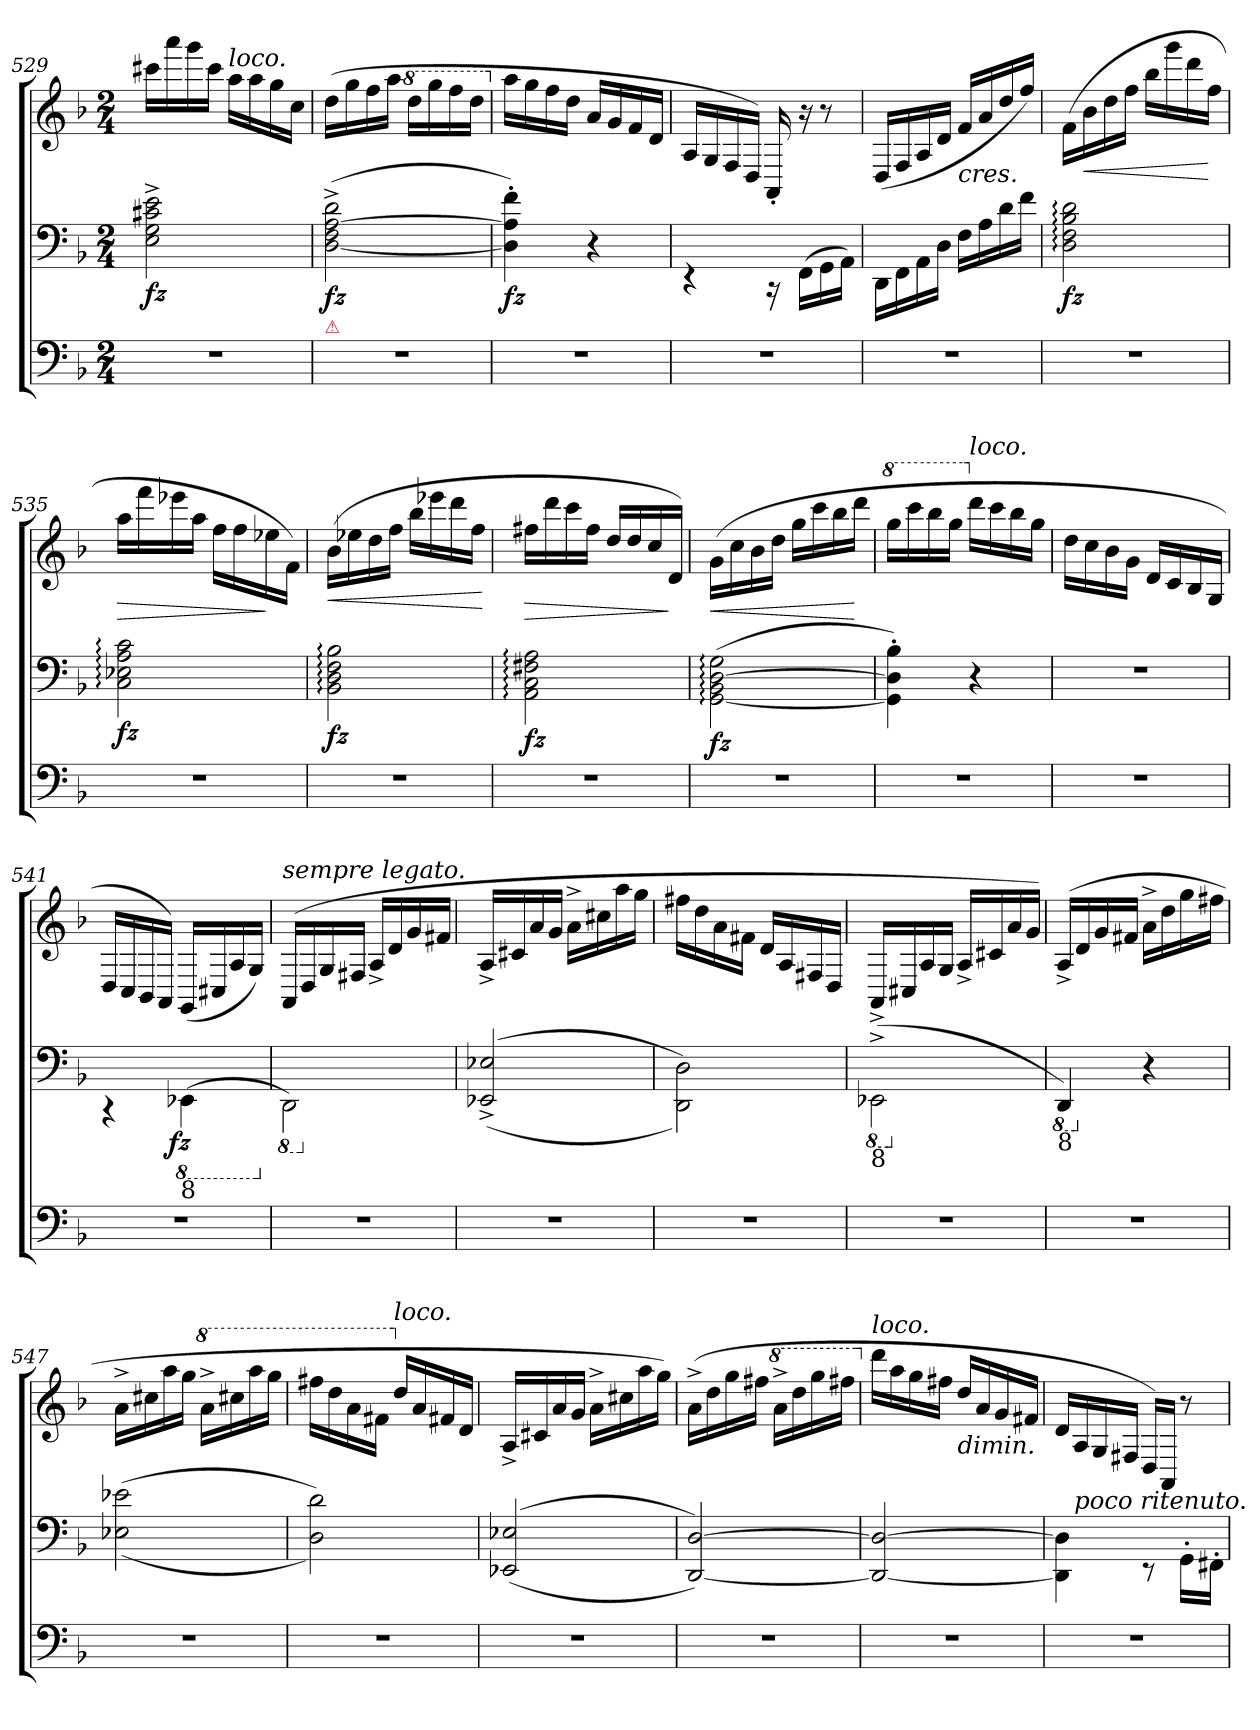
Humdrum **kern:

**kern	**kern	**kern	**dynam
*part2	*part1	*part1	*part1
*staff3	*staff2	*staff1	*staff1/2
*clefF4	*clefF4	*clefG2	*
*k[b-]	*k[b-]	*k[b-]	*
*F:	*F:	*F:	*
*M2/4	*M2/4	*M2/4	*
=529	=529	=529	=529
!	!	!	!LO:DY:b=2
2r	2E^< 2G^< 2c#X^< 2e^<	16ccc#XLL	fz
.	.	16aaa	.
.	.	16ggg	.
.	.	16ccc#JJ	.
!	!	!LO:TX:a:i:t=loco.	!
.	.	16aaLL	.
.	.	16aa	.
.	.	16gg	.
.	.	16ccJJ	.
=530	=530	=530	=530
!	!LO:TX:b:color=crimson:t=⚠	!	!
!	!	!	!LO:DY:b=2
2r	(>[2D^< 2F^< [2A^< 2d^<	(>16ddLL	fz
.	.	16gg	.
.	.	16ff	.
.	.	16aaJJ	.
*	*	*8va	*
.	.	16dddLL	.
.	.	16ggg	.
.	.	16fff	.
.	.	16dddJJ	.
=531	=531	=531	=531
*	*	*X8va	*
!	!	!	!LO:DY:b=2
2r	4D]'> 4A]'> 4f'>)	16aaLL	fz
.	.	16gg	.
.	.	16ff	.
.	.	16ddJJ	.
.	4r	16a/LL	.
.	.	16g/	.
.	.	16f/	.
.	.	16d/JJ	.
=532	=532	=532	=532
2r	4rEE	16A/LL	.
.	.	16G/	.
.	.	16F/	.
.	.	16D/JJ)	.
.	16rCC	16AA'>/	.
.	(16FF\LL	16r	.
.	16GG\	8r	.
.	16AA\JJ)	.	.
=533	=533	=533	=533
2r	16DD\LL	(>16D/LL	.
.	16FF\	16F/	.
.	16AA\	16A/	.
.	16D\JJ	16d\JJ	.
!	!	!LO:TX:b:i:t=cres.	!
.	16FLL	16f/LL	.
.	16A	16a/	.
.	16d	16dd/	.
.	16fJJ	16ff/JJ)	.
=534	=534	=534	=534
!	!	!	!LO:DY:b=2
2r	2D: 2F: 2B-: 2d:	(16fLL	fz
!	!	!	!LO:HP:b
.	.	16b-	<
.	.	16dd	.
.	.	16ffJJ	.
.	.	16bb-LL	.
.	.	16ggg	.
.	.	16ddd	.
.	.	16ffJJ	[
=535	=535	=535	=535
!	!	!	!LO:HP:b
!	!	!	!LO:DY:n=1:b=2
2r	2C: 2E-X: 2A: 2c:	16aaLL	> fz
.	.	16fff	.
.	.	16eee-X	.
.	.	16aaJJ	.
.	.	16ffLL	.
.	.	16ff	.
.	.	16ee-X	]
.	.	16fJJ)	.
=536	=536	=536	=536
!	!	!	!LO:HP:b
!	!	!	!LO:DY:n=1:b=2
2r	2BB-: 2D: 2F: 2B-:	(>16b-LL	< fz
.	.	16ee-X	.
.	.	16dd	.
.	.	16ffJJ	.
.	.	16bb-LL	.
.	.	16eee-X	.
.	.	16ddd	.
.	.	16ffJJ	.
.	.	.	[
=537	=537	=537	=537
!	!	!	!LO:HP:b
!	!	!	!LO:DY:n=1:b=2
2r	2AA: 2C: 2F#X: 2A:	16ff#XLL	> fz
.	.	16ddd	.
.	.	16ccc	.
.	.	16ff#JJ	.
.	.	16dd/LL	.
.	.	16dd/	.
.	.	16cc/	.
.	.	16d/JJ)	]
=538	=538	=538	=538
!	!	!	!LO:HP:b
!	!	!	!LO:DY:n=1:b=2
2r	([2GG:\ 2BB-:\ [2D:\ 2G:\	(>16gLL	< fz
.	.	16cc	.
.	.	16b-	.
.	.	16ddJJ	.
.	.	16ggLL	.
.	.	16ccc	.
.	.	16bb-	.
.	.	16dddJJ	[
=539	=539	=539	=539
*	*	*8va	*
2r	4GG]'> 4D]'> 4B-'>)	16gggLL	.
.	.	16cccc	.
.	.	16bbb-	.
.	.	16gggJJ	.
*	*	*X8va	*
!	!	!LO:TX:a:i:t=loco.	!
.	4r	16dddLL	.
.	.	16ccc	.
.	.	16bb-	.
.	.	16ggJJ	.
=540	=540	=540	=540
2r	2rF	16ddLL	.
.	.	16cc	.
.	.	16b-	.
.	.	16gJJ	.
.	.	16dLL	.
.	.	16c	.
.	.	16B-	.
.	.	16G/JJ	.
=541	=541	=541	=541
*	*^	*	*
2r	4rCC	8..ryy	16D/LL	.
.	.	.	16C/	.
.	.	.	16BB-/	.
.	.	.	16AA/JJ)	.
!	!	!	!	!LO:DY:b=2
.	.	4ryy	.	fz
*	*8ba	*	*	*
!	!LO:TX:b:t=8	!	!	!
.	(<4EEE-X\	.	(>16GG/LL	.
.	.	.	16C#X	.
.	.	.	16A/	.
.	.	.	16G/JJ)	.
.	.	32ryy	.	.
*	*v	*v	*	*
=542	=542	=542	=542
*	*X8ba	*	*
*	*8ba	*	*
*	*^	*	*
!	!	!	!LO:TX:a:i:t=sempre legato.	!
!	!LO:TX:b:t=8	!	!	!
*	*v	*v	*	*
2r	2DDD\)	(>16AA/LL	.
.	.	16D/	.
.	.	16G/	.
.	.	16F#XJJ	.
.	.	16A^>/LL	.
.	.	16d	.
.	.	16g	.
.	.	16f#XJJ	.
=543	=543	=543	=543
*	*X8ba	*	*
2r	(<(>2EE-X^< 2E-X^<	16A^>LL	.
.	.	16c#X	.
.	.	16a	.
.	.	16gJJ	.
.	.	16a^>LL	.
.	.	16cc#X	.
.	.	16aa	.
.	.	16ggJJ	.
=544	=544	=544	=544
2r	2DD\ 2D\))	16ff#X\LL	.
.	.	16dd\	.
.	.	16a\	.
.	.	16f#X\JJ	.
.	.	16dLL	.
.	.	16A/	.
.	.	16F#X	.
.	.	16D/JJ	.
=545	=545	=545	=545
*	*8ba	*	*
!	!LO:TX:b:t=8	!	!
2r	(<2EEE-X^<\	16AA^>/LL	.
.	.	16C#X	.
.	.	16A/	.
.	.	16G/JJ	.
.	.	16A^>/LL	.
.	.	16c#X	.
.	.	16a	.
.	.	16gJJ)	.
=546	=546	=546	=546
*	*X8ba	*	*
*	*8ba	*	*
!	!LO:TX:b:t=8	!	!
2r	4DDD)	(>16A^<LL	.
.	.	16d	.
.	.	16g	.
.	.	16f#XJJ	.
*	*X8ba	*	*
.	4r	16a^>LL	.
.	.	16dd	.
.	.	16gg	.
.	.	16ff#XJJ	.
=547	=547	=547	=547
2r	(<(>2E-X 2e-X	16a^>LL	.
.	.	16cc#X	.
.	.	16aa	.
.	.	16ggJJ	.
*	*	*8va	*
.	.	16aa^>LL	.
.	.	16ccc#X	.
.	.	16aaa	.
.	.	16gggJJ	.
=548	=548	=548	=548
2r	2D 2d))	16fff#XLL	.
.	.	16ddd	.
.	.	16aa	.
.	.	16ff#XJJ	.
*	*	*X8va	*
!	!	!LO:TX:a:i:t=loco.	!
.	.	16dd/LL	.
.	.	16a/	.
.	.	16f#X/	.
.	.	16d/JJ	.
=549	=549	=549	=549
2r	(<(>2EE-X 2E-X	16A^<LL	.
.	.	16c#X	.
.	.	16a	.
.	.	16gJJ	.
.	.	16a^>LL	.
.	.	16cc#X	.
.	.	16aa	.
.	.	16ggJJ)	.
=550	=550	=550	=550
2r	[2DD [2D))	(>16a^>LL	.
.	.	16dd	.
.	.	16gg	.
.	.	16ff#XJJ	.
*	*	*8va	*
.	.	16aa^>LL	.
.	.	16ddd	.
.	.	16ggg	.
.	.	16fff#XJJ	.
=551	=551	=551	=551
*	*	*X8va	*
!	!	!LO:TX:a:i:t=loco.	!
2r	2DD_ 2D_	16dddLL	.
.	.	16aa	.
.	.	16gg	.
.	.	16ff#XJJ	.
!	!	!LO:TX:b:i:t=dimin.	!
.	.	16dd/LL	.
.	.	16a/	.
.	.	16g/	.
.	.	16f#X/JJ	.
=552	=552	=552	=552
2r	4DD]\ 4D]\	16d\LL	.
!	!	!LO:TX:b:i:t=poco ritenuto.	!
.	.	16A/	.
.	.	16G/	.
.	.	16F#X/JJ	.
.	8rEE	16D/LL)	.
.	.	16AA/JJ	.
.	16GG'>\LL	8r	.
.	16FF#X'>\JJ	.	.
=	=	=	=
*-	*-	*-	*-
